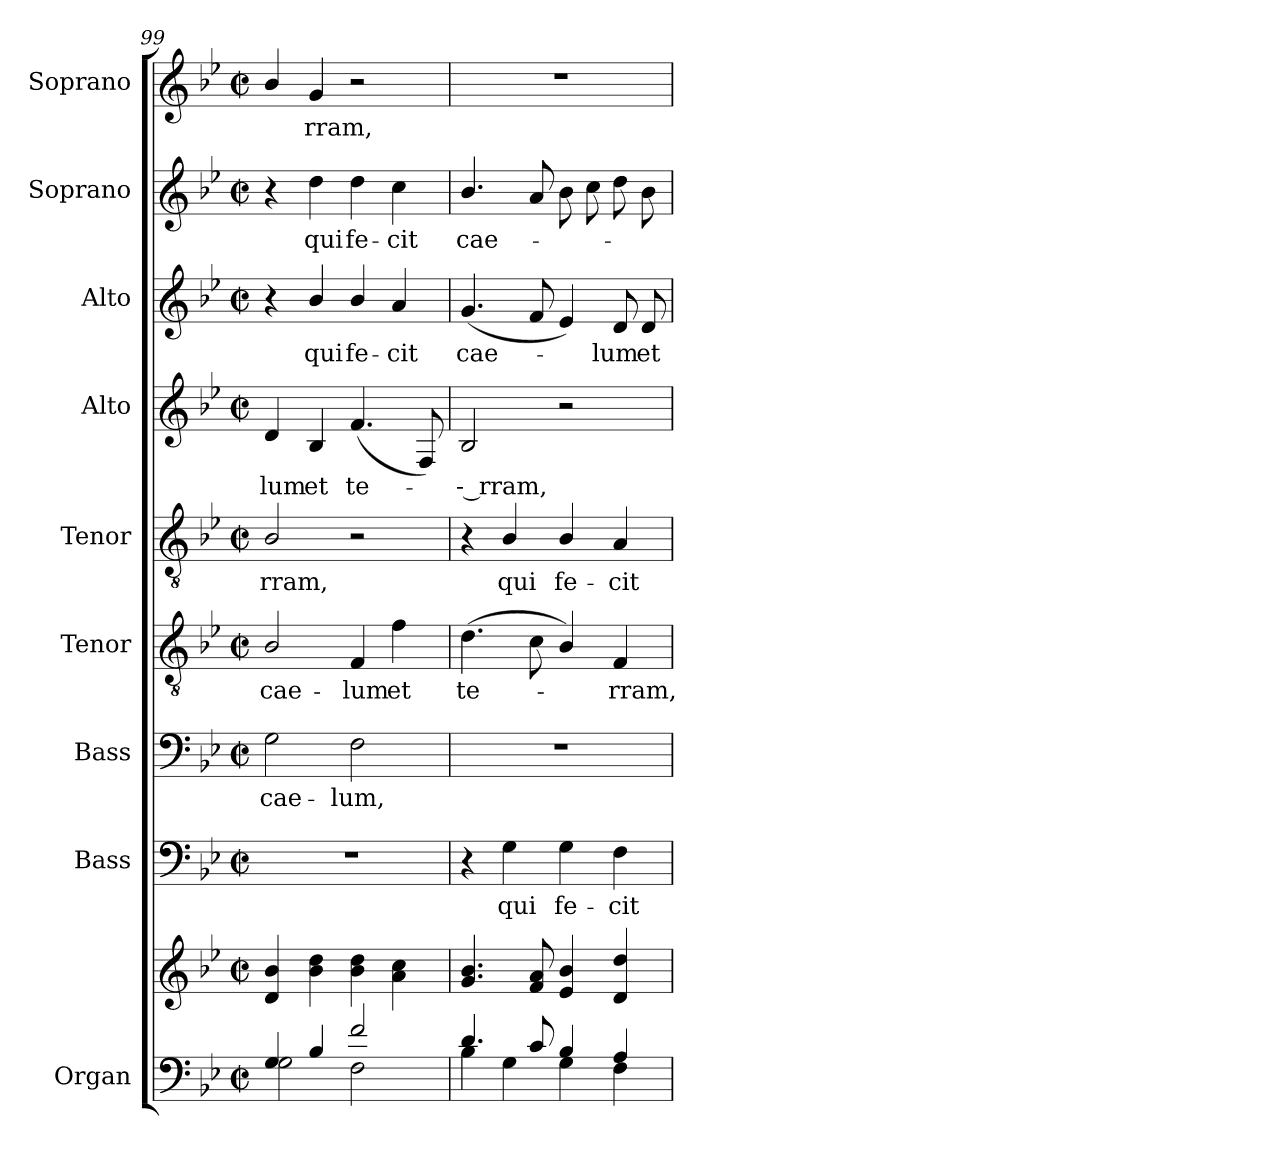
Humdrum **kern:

**kern	**kern	**kern	**text	**kern	**text	**kern	**text	**kern	**text	**kern	**text	**kern	**text	**kern	**text	**kern	**text
*part9	*part9	*part8	*part8	*part7	*part7	*part6	*part6	*part5	*part5	*part4	*part4	*part3	*part3	*part2	*part2	*part1	*part1
*staff10	*staff9	*staff8	*staff8	*staff7	*staff7	*staff6	*staff6	*staff5	*staff5	*staff4	*staff4	*staff3	*staff3	*staff2	*staff2	*staff1	*staff1
*I"Organ	*	*I"Bass	*	*I"Bass	*	*I"Tenor	*	*I"Tenor	*	*I"Alto	*	*I"Alto	*	*I"Soprano	*	*I"Soprano	*
*I'Organ.	*	*I'B.	*	*I'B.	*	*I'T.	*	*I'T.	*	*I'A.	*	*I'A.	*	*I'S.	*	*I'S.	*
*clefF4	*clefG2	*clefF4	*	*clefF4	*	*clefGv2	*	*clefGv2	*	*clefG2	*	*clefG2	*	*clefG2	*	*clefG2	*
*	*	*	*	*	*	*ITrd7c12	*	*ITrd7c12	*	*	*	*	*	*	*	*	*
*k[b-e-]	*k[b-e-]	*k[b-e-]	*	*k[b-e-]	*	*k[b-e-]	*	*k[b-e-]	*	*k[b-e-]	*	*k[b-e-]	*	*k[b-e-]	*	*k[b-e-]	*
*B-:	*B-:	*B-:	*	*B-:	*	*B-:	*	*B-:	*	*B-:	*	*B-:	*	*B-:	*	*B-:	*
*M2/2	*M2/2	*M2/2	*	*M2/2	*	*M2/2	*	*M2/2	*	*M2/2	*	*M2/2	*	*M2/2	*	*M2/2	*
*met(c|)	*met(c|)	*met(c|)	*	*met(c|)	*	*met(c|)	*	*met(c|)	*	*met(c|)	*	*met(c|)	*	*met(c|)	*	*met(c|)	*
=99	=99	=99	=99	=99	=99	=99	=99	=99	=99	=99	=99	=99	=99	=99	=99	=99	=99
*^	*	*	*	*	*	*	*	*	*	*	*	*	*	*	*	*	*
!	!	!	!	!	!	!LO:LY:b:color=#000000	!	!	!	!	!	!	!	!	!	!	!	!
!	!	!	!	!	!	!	!	!LO:LY:b:color=#000000	!	!	!	!	!	!	!	!	!	!
!	!	!	!	!	!	!	!	!	!	!LO:LY:b:color=#000000	!	!	!	!	!	!	!	!
!	!	!	!	!	!	!	!	!	!	!	!	!LO:LY:b:color=#000000	!	!	!	!	!	!
4Gi/	2Gi\	4di/ 4b-i	1r	.	2Gi\	cae-	2BB-i/	cae-	2BB-i/	-rram,	4di/	-lum	4r	.	4r	.	4b-i/	.
!	!	!	!	!	!	!	!	!	!	!	!	!LO:LY:b:color=#000000	!	!	!	!	!	!
!	!	!	!	!	!	!	!	!	!	!	!	!	!	!LO:LY:b:color=#000000	!	!	!	!
!	!	!	!	!	!	!	!	!	!	!	!	!	!	!	!	!LO:LY:b:color=#000000	!	!
!	!	!	!	!	!	!	!	!	!	!	!	!	!	!	!	!	!	!LO:LY:b:color=#000000
4B-i/	.	4b-i\ 4ddi	.	.	.	.	.	.	.	.	4B-i/	et	4b-i/	qui	4ddi\	qui	4gi/	-rram,
!	!	!	!	!	!	!LO:LY:b:color=#000000	!	!	!	!	!	!	!	!	!	!	!	!
!	!	!	!	!	!	!	!	!LO:LY:b:color=#000000	!	!	!	!	!	!	!	!	!	!
!	!	!	!	!	!	!	!	!	!	!	!	!LO:LY:b:color=#000000	!	!	!	!	!	!
!	!	!	!	!	!	!	!	!	!	!	!	!	!	!LO:LY:b:color=#000000	!	!	!	!
!	!	!	!	!	!	!	!	!	!	!	!	!	!	!	!	!LO:LY:b:color=#000000	!	!
2fi/	2Fi\	4b-i\ 4ddi	.	.	2Fi\	-lum,	4FFi/	-lum	2r	.	(4.fi/	te-	4b-i/	fe-	4ddi\	fe-	2r	.
!	!	!	!	!	!	!	!	!LO:LY:b:color=#000000	!	!	!	!	!	!	!	!	!	!
!	!	!	!	!	!	!	!	!	!	!	!	!	!	!LO:LY:b:color=#000000	!	!	!	!
!	!	!	!	!	!	!	!	!	!	!	!	!	!	!	!	!LO:LY:b:color=#000000	!	!
.	.	4ai\ 4cci	.	.	.	.	4Fi\	et	.	.	.	.	4ai/	-cit	4cci\	-cit	.	.
.	.	.	.	.	.	.	.	.	.	.	8Fi/)	.	.	.	.	.	.	.
!!LO:PB:g=z
=100	=100	=100	=100	=100	=100	=100	=100	=100	=100	=100	=100	=100	=100	=100	=100	=100	=100	=100
!	!	!	!	!	!	!	!	!LO:LY:b:color=#000000	!	!	!	!	!	!	!	!	!	!
!	!	!	!	!	!	!	!	!	!	!	!	!LO:LY:b:color=#000000	!	!	!	!	!	!
!	!	!	!	!	!	!	!	!	!	!	!	!	!	!LO:LY:b:color=#000000	!	!	!	!
!	!	!	!	!	!	!	!	!	!	!	!	!	!	!	!	!LO:LY:b:color=#000000	!	!
4.di/	4B-i\	4.gi/ 4.b-i	4r	.	1r	.	(4.Di\	te-	4r	.	2B-i/	-- rram,	(4.gi/	cae-	4.b-i/	cae-	1r	.
!	!	!	!	!LO:LY:b:color=#000000	!	!	!	!	!	!	!	!	!	!	!	!	!	!
!	!	!	!	!	!	!	!	!	!	!LO:LY:b:color=#000000	!	!	!	!	!	!	!	!
.	4Gi\	.	4Gi\	qui	.	.	.	.	4BB-i/	qui	.	.	.	.	.	.	.	.
8ci/	.	8fi/ 8ai	.	.	.	.	8Ci\	.	.	.	.	.	8fi/	.	8ai/	.	.	.
!	!	!	!	!LO:LY:b:color=#000000	!	!	!	!	!	!	!	!	!	!	!	!	!	!
!	!	!	!	!	!	!	!	!	!	!LO:LY:b:color=#000000	!	!	!	!	!	!	!	!
4B-i/	4Gi\	4e-i/ 4b-i	4Gi\	fe-	.	.	4BB-i/)	.	4BB-i/	fe-	2r	.	4e-i/)	.	8b-i\	.	.	.
.	.	.	.	.	.	.	.	.	.	.	.	.	.	.	8cci\	.	.	.
!	!	!	!	!LO:LY:b:color=#000000	!	!	!	!	!	!	!	!	!	!	!	!	!	!
!	!	!	!	!	!	!	!	!LO:LY:b:color=#000000	!	!	!	!	!	!	!	!	!	!
!	!	!	!	!	!	!	!	!	!	!LO:LY:b:color=#000000	!	!	!	!	!	!	!	!
!	!	!	!	!	!	!	!	!	!	!	!	!	!	!LO:LY:b:color=#000000	!	!	!	!
4Ai/	4Fi\	4di/ 4ddi	4Fi\	-cit	.	.	4FFi/	-rram,	4AAi/	-cit	.	.	8di/	-lum	8ddi\	.	.	.
!	!	!	!	!	!	!	!	!	!	!	!	!	!	!LO:LY:b:color=#000000	!	!	!	!
.	.	.	.	.	.	.	.	.	.	.	.	.	8di/	et	8b-i\	.	.	.
*v	*v	*	*	*	*	*	*	*	*	*	*	*	*	*	*	*	*	*
=	=	=	=	=	=	=	=	=	=	=	=	=	=	=	=	=	=
*-	*-	*-	*-	*-	*-	*-	*-	*-	*-	*-	*-	*-	*-	*-	*-	*-	*-
